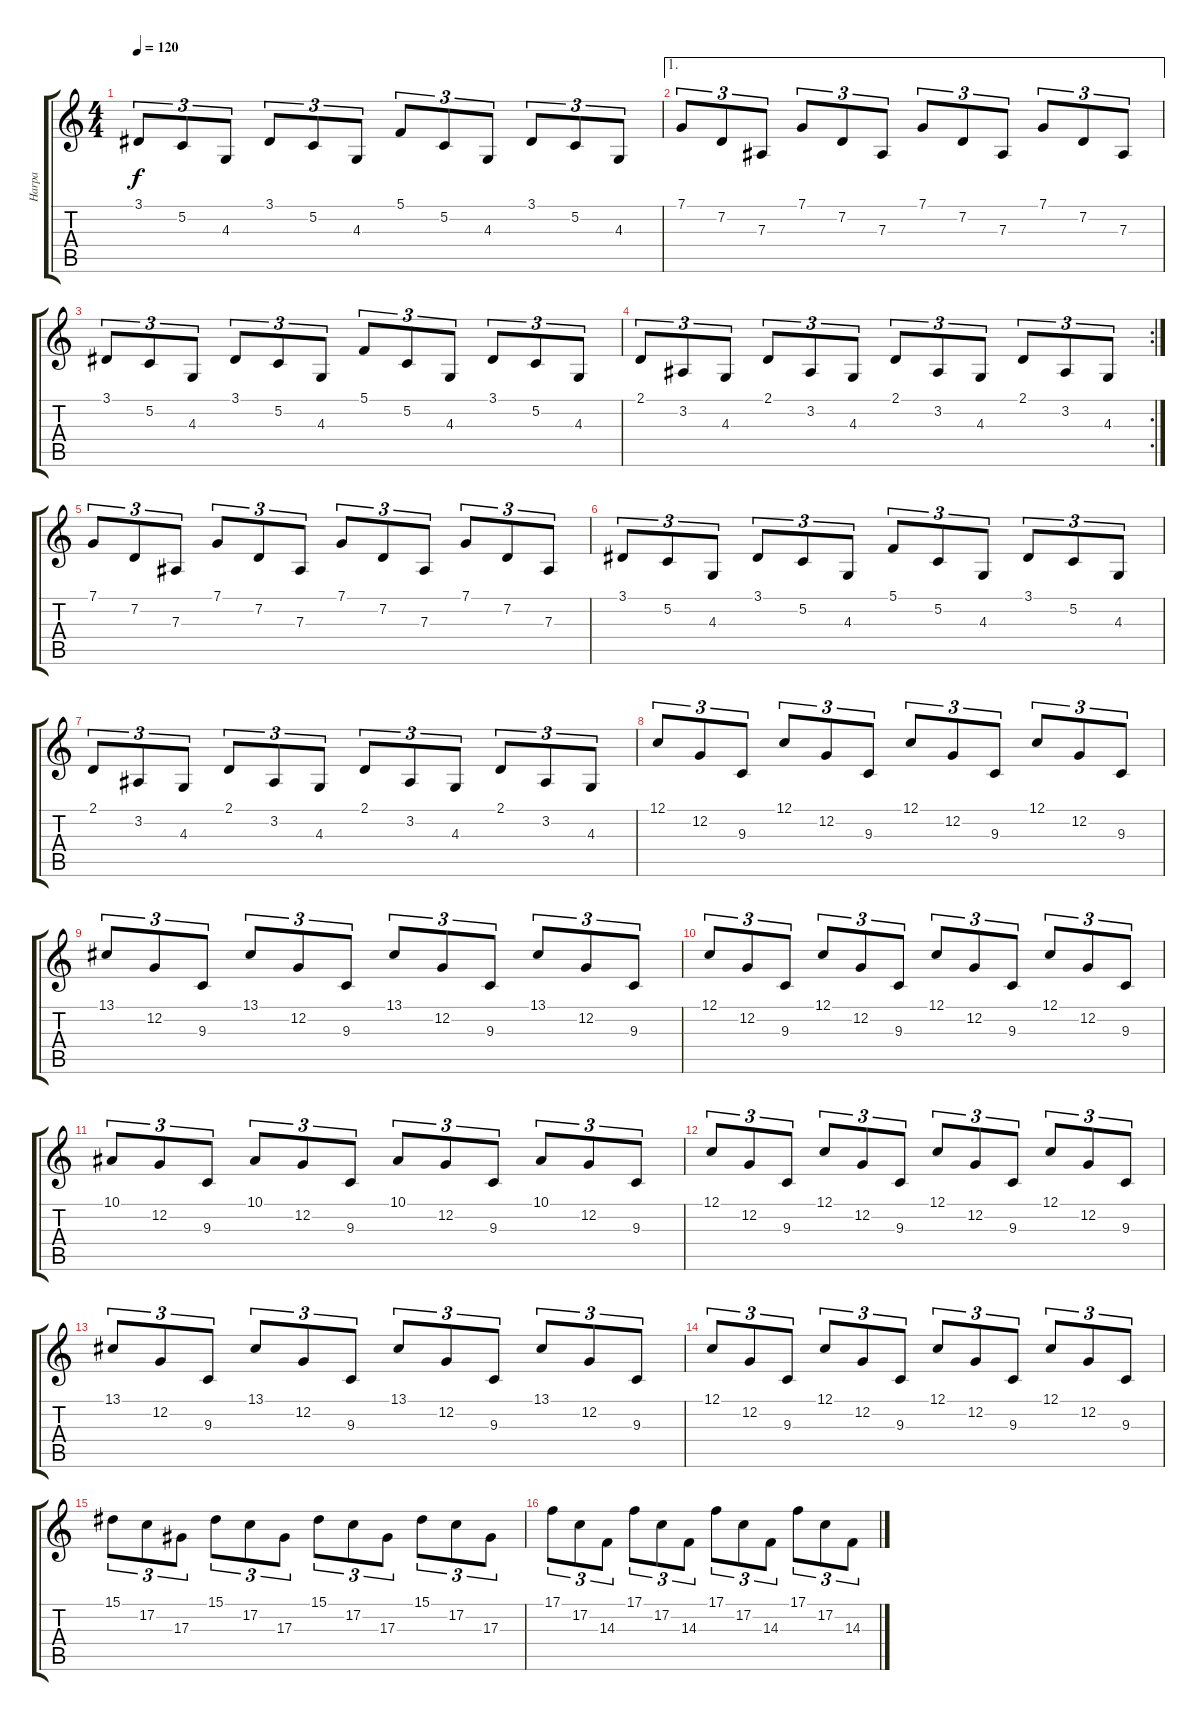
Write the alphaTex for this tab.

\track ("Harpa" "Harpa") {instrument orchestralharp}
\staff {score tabs}
\tuning (C4 G3 Eb3 Bb2 F2 C2) {hide}
\ts (4 4)
\tempo 120
\clef g2
\ks c
3.1.8{tu (3 2) dy f} 5.2.8{tu (3 2)} 4.3.8{tu (3 2)} 3.1.8{tu (3 2)} 5.2.8{tu (3 2)} 4.3.8{tu (3 2)} 5.1.8{tu (3 2)} 5.2.8{tu (3 2)} 4.3.8{tu (3 2)} 3.1.8{tu (3 2)} 5.2.8{tu (3 2)} 4.3.8{tu (3 2)} |
\ae 1
7.1.8{tu (3 2)} 7.2.8{tu (3 2)} 7.3.8{tu (3 2)} 7.1.8{tu (3 2)} 7.2.8{tu (3 2)} 7.3.8{tu (3 2)} 7.1.8{tu (3 2)} 7.2.8{tu (3 2)} 7.3.8{tu (3 2)} 7.1.8{tu (3 2)} 7.2.8{tu (3 2)} 7.3.8{tu (3 2)} |
3.1.8{tu (3 2)} 5.2.8{tu (3 2)} 4.3.8{tu (3 2)} 3.1.8{tu (3 2)} 5.2.8{tu (3 2)} 4.3.8{tu (3 2)} 5.1.8{tu (3 2)} 5.2.8{tu (3 2)} 4.3.8{tu (3 2)} 3.1.8{tu (3 2)} 5.2.8{tu (3 2)} 4.3.8{tu (3 2)} |
\rc 2
2.1.8{tu (3 2)} 3.2.8{tu (3 2)} 4.3.8{tu (3 2)} 2.1.8{tu (3 2)} 3.2.8{tu (3 2)} 4.3.8{tu (3 2)} 2.1.8{tu (3 2)} 3.2.8{tu (3 2)} 4.3.8{tu (3 2)} 2.1.8{tu (3 2)} 3.2.8{tu (3 2)} 4.3.8{tu (3 2)} |
7.1.8{tu (3 2)} 7.2.8{tu (3 2)} 7.3.8{tu (3 2)} 7.1.8{tu (3 2)} 7.2.8{tu (3 2)} 7.3.8{tu (3 2)} 7.1.8{tu (3 2)} 7.2.8{tu (3 2)} 7.3.8{tu (3 2)} 7.1.8{tu (3 2)} 7.2.8{tu (3 2)} 7.3.8{tu (3 2)} |
3.1.8{tu (3 2)} 5.2.8{tu (3 2)} 4.3.8{tu (3 2)} 3.1.8{tu (3 2)} 5.2.8{tu (3 2)} 4.3.8{tu (3 2)} 5.1.8{tu (3 2)} 5.2.8{tu (3 2)} 4.3.8{tu (3 2)} 3.1.8{tu (3 2)} 5.2.8{tu (3 2)} 4.3.8{tu (3 2)} |
2.1.8{tu (3 2)} 3.2.8{tu (3 2)} 4.3.8{tu (3 2)} 2.1.8{tu (3 2)} 3.2.8{tu (3 2)} 4.3.8{tu (3 2)} 2.1.8{tu (3 2)} 3.2.8{tu (3 2)} 4.3.8{tu (3 2)} 2.1.8{tu (3 2)} 3.2.8{tu (3 2)} 4.3.8{tu (3 2)} |
12.1.8{tu (3 2)} 12.2.8{tu (3 2)} 9.3.8{tu (3 2)} 12.1.8{tu (3 2)} 12.2.8{tu (3 2)} 9.3.8{tu (3 2)} 12.1.8{tu (3 2)} 12.2.8{tu (3 2)} 9.3.8{tu (3 2)} 12.1.8{tu (3 2)} 12.2.8{tu (3 2)} 9.3.8{tu (3 2)} |
13.1.8{tu (3 2)} 12.2.8{tu (3 2)} 9.3.8{tu (3 2)} 13.1.8{tu (3 2)} 12.2.8{tu (3 2)} 9.3.8{tu (3 2)} 13.1.8{tu (3 2)} 12.2.8{tu (3 2)} 9.3.8{tu (3 2)} 13.1.8{tu (3 2)} 12.2.8{tu (3 2)} 9.3.8{tu (3 2)} |
12.1.8{tu (3 2)} 12.2.8{tu (3 2)} 9.3.8{tu (3 2)} 12.1.8{tu (3 2)} 12.2.8{tu (3 2)} 9.3.8{tu (3 2)} 12.1.8{tu (3 2)} 12.2.8{tu (3 2)} 9.3.8{tu (3 2)} 12.1.8{tu (3 2)} 12.2.8{tu (3 2)} 9.3.8{tu (3 2)} |
10.1.8{tu (3 2)} 12.2.8{tu (3 2)} 9.3.8{tu (3 2)} 10.1.8{tu (3 2)} 12.2.8{tu (3 2)} 9.3.8{tu (3 2)} 10.1.8{tu (3 2)} 12.2.8{tu (3 2)} 9.3.8{tu (3 2)} 10.1.8{tu (3 2)} 12.2.8{tu (3 2)} 9.3.8{tu (3 2)} |
12.1.8{tu (3 2)} 12.2.8{tu (3 2)} 9.3.8{tu (3 2)} 12.1.8{tu (3 2)} 12.2.8{tu (3 2)} 9.3.8{tu (3 2)} 12.1.8{tu (3 2)} 12.2.8{tu (3 2)} 9.3.8{tu (3 2)} 12.1.8{tu (3 2)} 12.2.8{tu (3 2)} 9.3.8{tu (3 2)} |
13.1.8{tu (3 2)} 12.2.8{tu (3 2)} 9.3.8{tu (3 2)} 13.1.8{tu (3 2)} 12.2.8{tu (3 2)} 9.3.8{tu (3 2)} 13.1.8{tu (3 2)} 12.2.8{tu (3 2)} 9.3.8{tu (3 2)} 13.1.8{tu (3 2)} 12.2.8{tu (3 2)} 9.3.8{tu (3 2)} |
12.1.8{tu (3 2)} 12.2.8{tu (3 2)} 9.3.8{tu (3 2)} 12.1.8{tu (3 2)} 12.2.8{tu (3 2)} 9.3.8{tu (3 2)} 12.1.8{tu (3 2)} 12.2.8{tu (3 2)} 9.3.8{tu (3 2)} 12.1.8{tu (3 2)} 12.2.8{tu (3 2)} 9.3.8{tu (3 2)} |
15.1.8{tu (3 2)} 17.2.8{tu (3 2)} 17.3.8{tu (3 2)} 15.1.8{tu (3 2)} 17.2.8{tu (3 2)} 17.3.8{tu (3 2)} 15.1.8{tu (3 2)} 17.2.8{tu (3 2)} 17.3.8{tu (3 2)} 15.1.8{tu (3 2)} 17.2.8{tu (3 2)} 17.3.8{tu (3 2)} |
17.1.8{tu (3 2)} 17.2.8{tu (3 2)} 14.3.8{tu (3 2)} 17.1.8{tu (3 2)} 17.2.8{tu (3 2)} 14.3.8{tu (3 2)} 17.1.8{tu (3 2)} 17.2.8{tu (3 2)} 14.3.8{tu (3 2)} 17.1.8{tu (3 2)} 17.2.8{tu (3 2)} 14.3.8{tu (3 2)}
